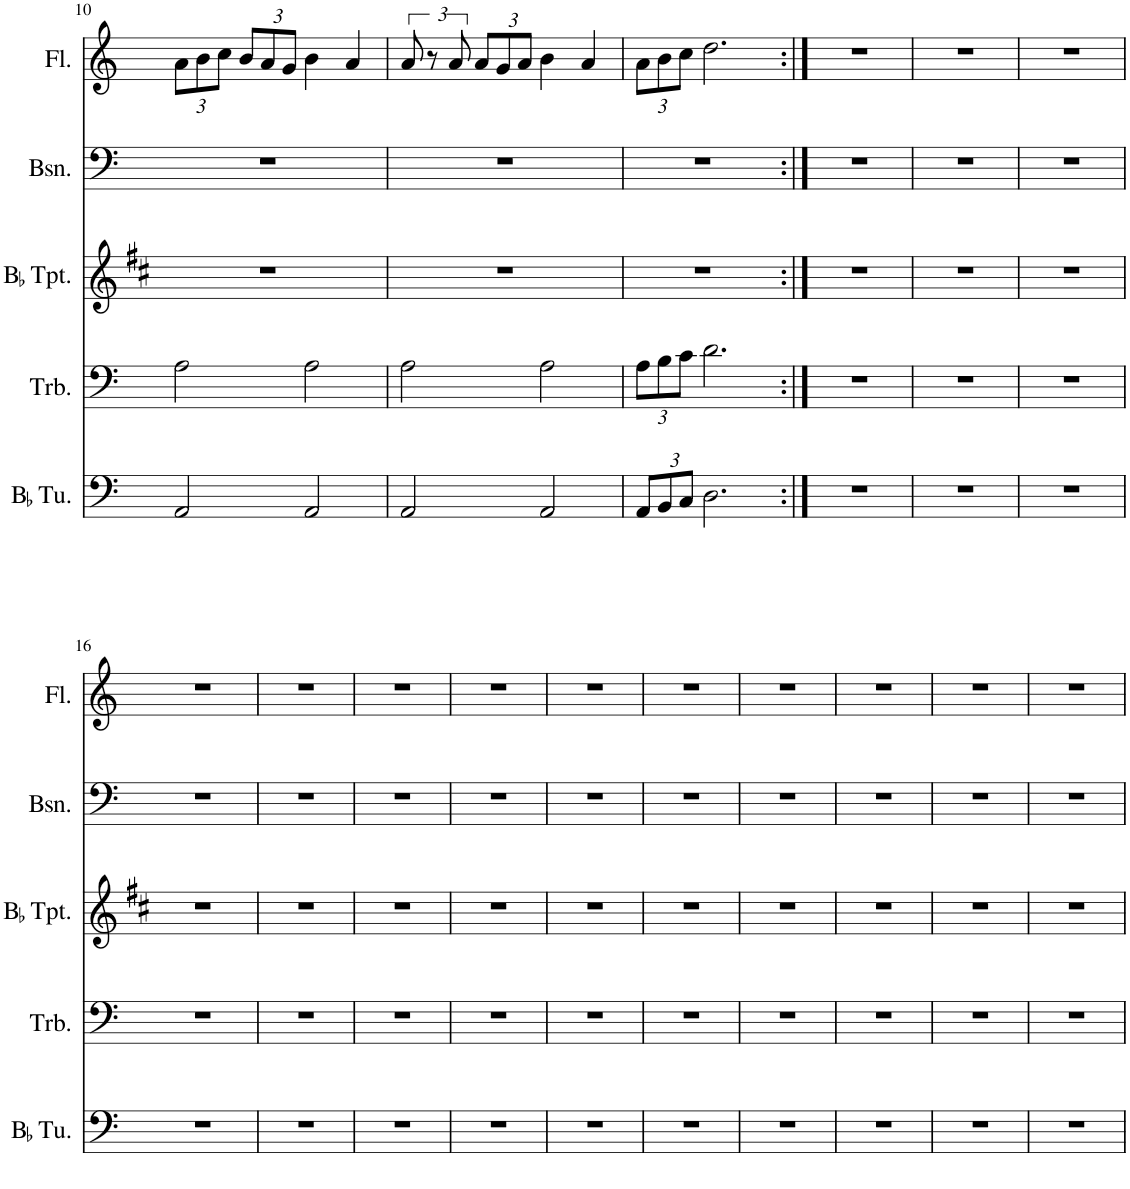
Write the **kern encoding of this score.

**kern	**kern	**kern	**kern	**kern
*part5	*part4	*part3	*part2	*part1
*staff5	*staff4	*staff3	*staff2	*staff1
*I"BaccidentalFlat Tuba	*I"Trombone	*I"BaccidentalFlat Trumpet	*I"Bassoon	*I"Flute
*I'BaccidentalFlat Tu.	*I'Trb.	*I'BaccidentalFlat Tpt.	*I'Bsn.	*I'Fl.
!!LO:PB:g=z
*clefF4	*clefF4	*clefG2	*clefF4	*clefG2
*	*	*Trd1c2	*	*
*k[]	*k[]	*k[f#c#]	*k[]	*k[]
*M4/4	*M4/4	*M4/4	*M4/4	*M4/4
*	*	*	*	*Xbrackettup
=10	=10	=10	=10	=10
2AA/	2A\	1r	1r	12a\L
.	.	.	.	12b\
.	.	.	.	12cc\J
.	.	.	.	12b/L
.	.	.	.	12a/
.	.	.	.	12g/J
2AA/	2A\	.	.	4b\
.	.	.	.	4a/
=11	=11	=11	=11	=11
*	*	*	*	*brackettup
2AA/	2A\	1r	1r	12a/
.	.	.	.	12r
.	.	.	.	12a/
*	*	*	*	*Xbrackettup
.	.	.	.	12a/L
.	.	.	.	12g/
.	.	.	.	12a/J
2AA/	2A\	.	.	4b\
.	.	.	.	4a/
=12	=12	=12	=12	=12
*Xbrackettup	*Xbrackettup	*	*	*
12AA/L	12A\L	1r	1r	12a\L
12BB/	12B\	.	.	12b\
12C/J	12c\J	.	.	12cc\J
2.D\	2.d\	.	.	2.dd\
=13:|!	=13:|!	=13:|!	=13:|!	=13:|!
1r	1r	1r	1r	1r
=14	=14	=14	=14	=14
1r	1r	1r	1r	1r
=15	=15	=15	=15	=15
1r	1r	1r	1r	1r
!!LO:LB:g=z
=16	=16	=16	=16	=16
1r	1r	1r	1r	1r
=17	=17	=17	=17	=17
1r	1r	1r	1r	1r
=18	=18	=18	=18	=18
1r	1r	1r	1r	1r
=19	=19	=19	=19	=19
1r	1r	1r	1r	1r
=20	=20	=20	=20	=20
1r	1r	1r	1r	1r
=21	=21	=21	=21	=21
1r	1r	1r	1r	1r
=22	=22	=22	=22	=22
1r	1r	1r	1r	1r
=23	=23	=23	=23	=23
1r	1r	1r	1r	1r
=24	=24	=24	=24	=24
1r	1r	1r	1r	1r
=25	=25	=25	=25	=25
1r	1r	1r	1r	1r
=	=	=	=	=
*-	*-	*-	*-	*-
